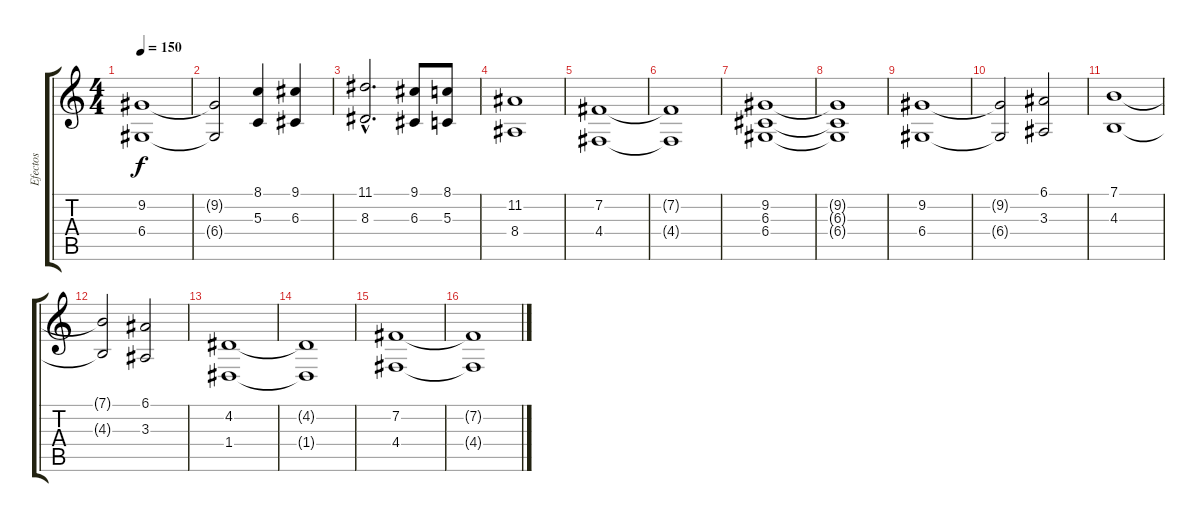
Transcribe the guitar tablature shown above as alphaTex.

\track ("Efectos" "Efectos") {instrument tremolostrings}
\staff {score tabs}
\tuning (E4 B3 G3 D3 A2 E2) {hide}
\ts (4 4)
\tempo 150
\clef g2
\ks c
(9.2 6.4).1{dy f} |
(9.2{t} 6.4{t}).2 (8.1 5.3).4 (9.1 6.3).4 |
(11.1{hac} 8.3{hac}).2{d} (9.1 6.3).8 (8.1 5.3).8 |
(11.2 8.4).1 |
(7.2 4.4).1 |
(7.2{t} 4.4{t}).1 |
(9.2 6.3 6.4).1 |
(9.2{t} 6.3{t} 6.4{t}).1 |
(9.2 6.4).1 |
(9.2{t} 6.4{t}).2 (6.1 3.3).2 |
(7.1 4.3).1 |
(7.1{t} 4.3{t}).2 (6.1 3.3).2 |
(4.2 1.4).1 |
(4.2{t} 1.4{t}).1 |
(7.2 4.4).1 |
(7.2{t} 4.4{t}).1
